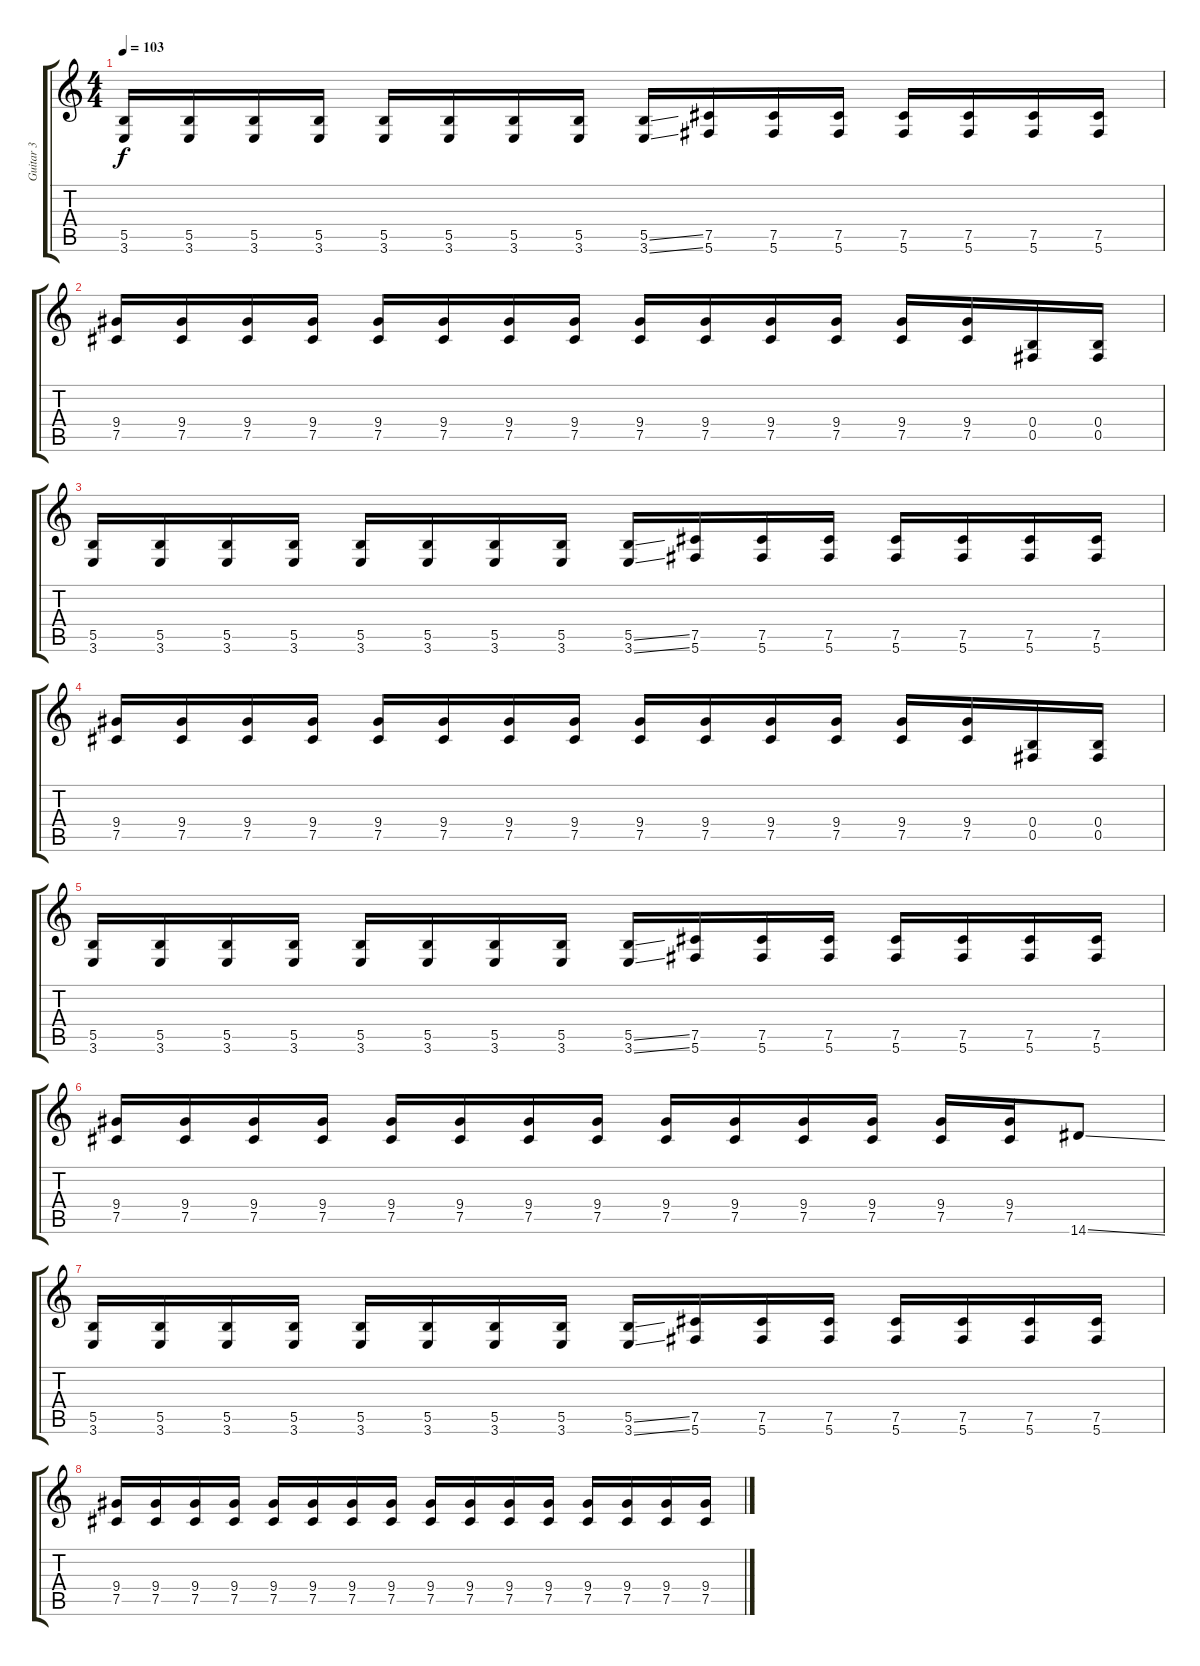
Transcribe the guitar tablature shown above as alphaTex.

\track ("Guitar 3" "Guitar 3") {instrument distortionguitar}
\staff {score tabs}
\tuning (Db4 Ab3 E3 B2 Gb2 Db2) {hide}
\ts (4 4)
\tempo 103
\clef g2
\ks c
(5.5 3.6).16{dy f} (5.5 3.6).16 (5.5 3.6).16 (5.5 3.6).16 (5.5 3.6).16 (5.5 3.6).16 (5.5 3.6).16 (5.5 3.6).16 (5.5{ss} 3.6{ss}).16 (7.5 5.6).16 (7.5 5.6).16 (7.5 5.6).16 (7.5 5.6).16 (7.5 5.6).16 (7.5 5.6).16 (7.5 5.6).16 |
(9.4 7.5).16 (9.4 7.5).16 (9.4 7.5).16 (9.4 7.5).16 (9.4 7.5).16 (9.4 7.5).16 (9.4 7.5).16 (9.4 7.5).16 (9.4 7.5).16 (9.4 7.5).16 (9.4 7.5).16 (9.4 7.5).16 (9.4 7.5).16 (9.4 7.5).16 (0.4 0.5).16 (0.4 0.5).16 |
(5.5 3.6).16 (5.5 3.6).16 (5.5 3.6).16 (5.5 3.6).16 (5.5 3.6).16 (5.5 3.6).16 (5.5 3.6).16 (5.5 3.6).16 (5.5{ss} 3.6{ss}).16 (7.5 5.6).16 (7.5 5.6).16 (7.5 5.6).16 (7.5 5.6).16 (7.5 5.6).16 (7.5 5.6).16 (7.5 5.6).16 |
(9.4 7.5).16 (9.4 7.5).16 (9.4 7.5).16 (9.4 7.5).16 (9.4 7.5).16 (9.4 7.5).16 (9.4 7.5).16 (9.4 7.5).16 (9.4 7.5).16 (9.4 7.5).16 (9.4 7.5).16 (9.4 7.5).16 (9.4 7.5).16 (9.4 7.5).16 (0.4 0.5).16 (0.4 0.5).16 |
(5.5 3.6).16 (5.5 3.6).16 (5.5 3.6).16 (5.5 3.6).16 (5.5 3.6).16 (5.5 3.6).16 (5.5 3.6).16 (5.5 3.6).16 (5.5{ss} 3.6{ss}).16 (7.5 5.6).16 (7.5 5.6).16 (7.5 5.6).16 (7.5 5.6).16 (7.5 5.6).16 (7.5 5.6).16 (7.5 5.6).16 |
(9.4 7.5).16 (9.4 7.5).16 (9.4 7.5).16 (9.4 7.5).16 (9.4 7.5).16 (9.4 7.5).16 (9.4 7.5).16 (9.4 7.5).16 (9.4 7.5).16 (9.4 7.5).16 (9.4 7.5).16 (9.4 7.5).16 (9.4 7.5).16 (9.4 7.5).16 14.6{ss}.8 |
(5.5 3.6).16 (5.5 3.6).16 (5.5 3.6).16 (5.5 3.6).16 (5.5 3.6).16 (5.5 3.6).16 (5.5 3.6).16 (5.5 3.6).16 (5.5{ss} 3.6{ss}).16 (7.5 5.6).16 (7.5 5.6).16 (7.5 5.6).16 (7.5 5.6).16 (7.5 5.6).16 (7.5 5.6).16 (7.5 5.6).16 |
(9.4 7.5).16 (9.4 7.5).16 (9.4 7.5).16 (9.4 7.5).16 (9.4 7.5).16 (9.4 7.5).16 (9.4 7.5).16 (9.4 7.5).16 (9.4 7.5).16 (9.4 7.5).16 (9.4 7.5).16 (9.4 7.5).16 (9.4 7.5).16 (9.4 7.5).16 (9.4 7.5).16 (9.4 7.5).16
